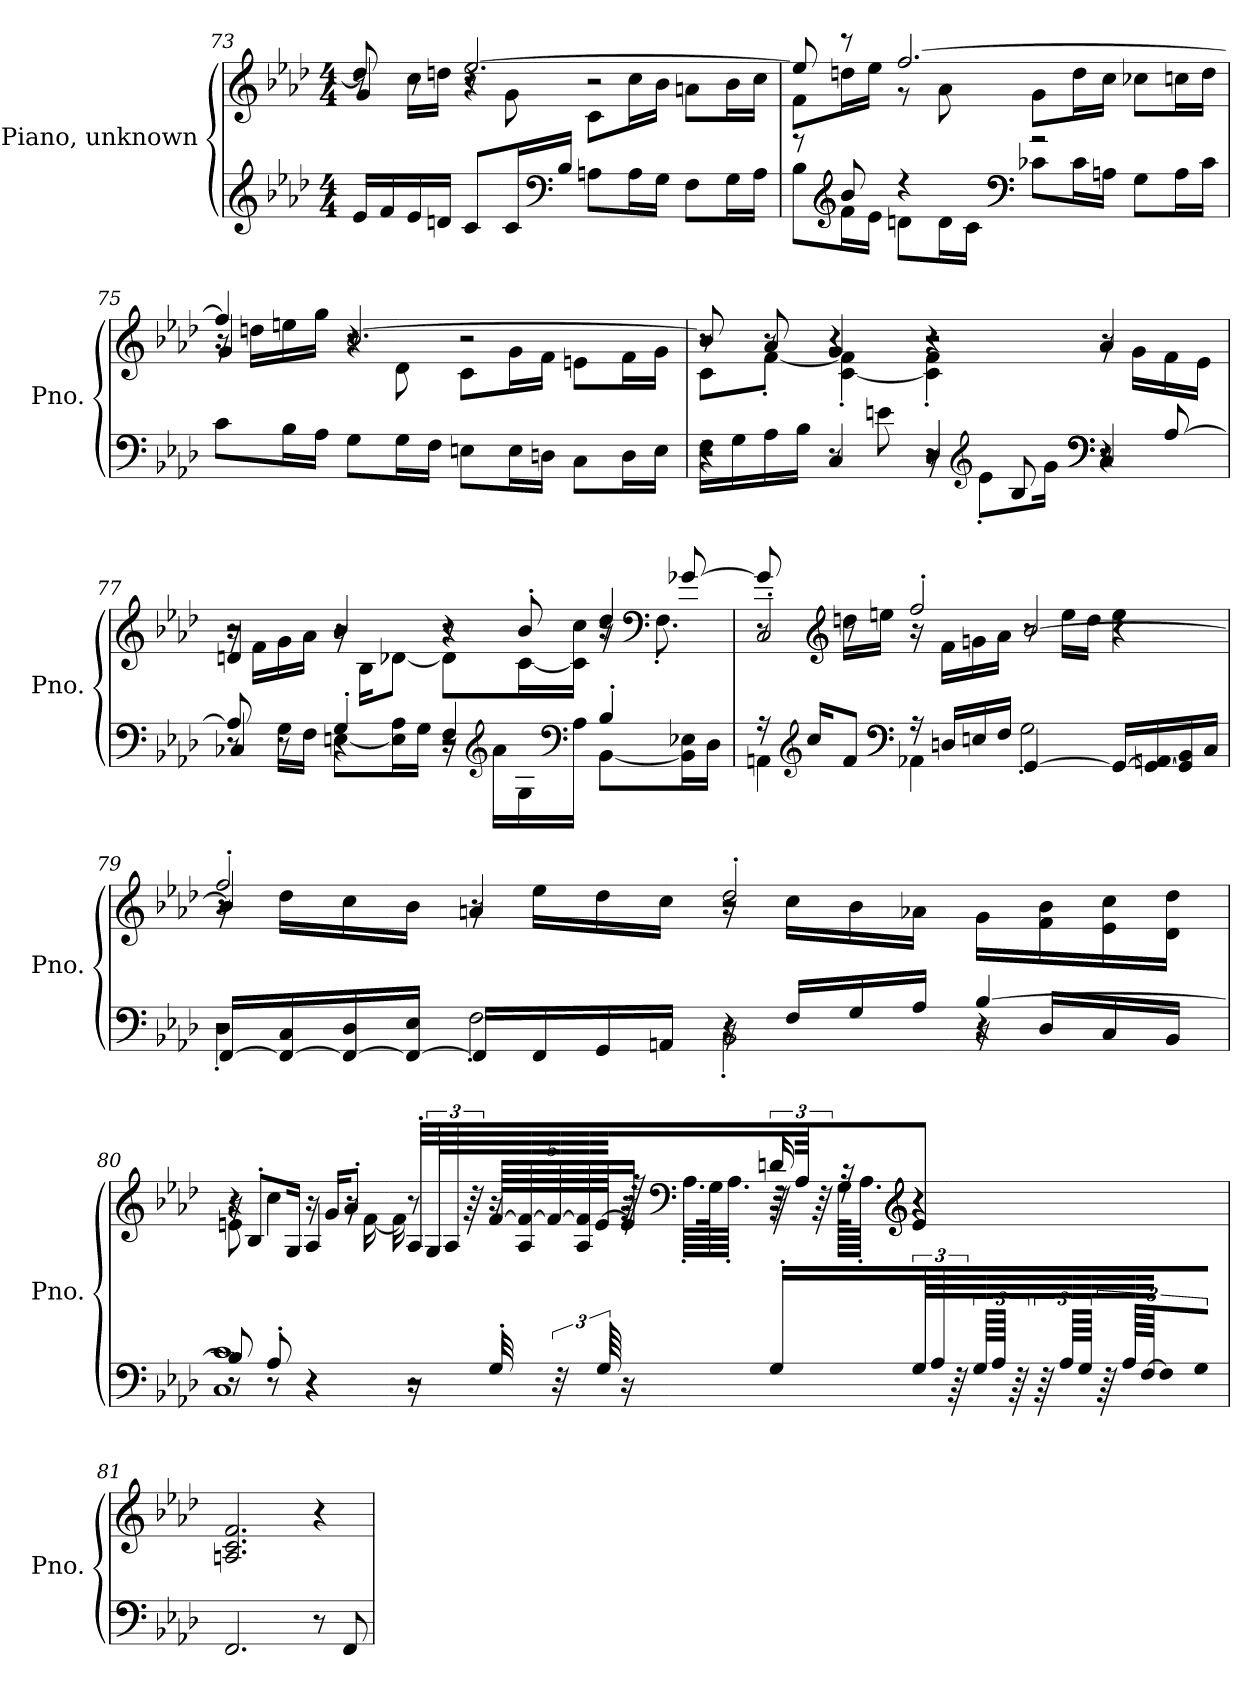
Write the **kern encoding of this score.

**kern	**kern
*part1	*part1
*staff2	*staff1
*I"Piano, unknown	*
*I'Pno.	*
!!LO:LB:g=z
*clefG2	*clefG2
*k[b-e-a-d-]	*k[b-e-a-d-]
*M4/4	*M4/4
=73	=73
*	*^
*	*	*^
16e-/LL	8dd/]	8r	4g/
16f/	.	.	.
16e-/	8r	16cc\LL	.
16dn/JJ	.	16ddn\JJ	.
8c/L	[2.ee-/	8r	4r
16c/L	.	8g\	.
*clefF4	*	*	*
16B-/JJ	.	.	.
8An\L	.	8c\L	2r
16A\L	.	16cc\L	.
16G\JJ	.	16b-\JJ	.
8F\L	.	8an\L	.
16G\L	.	16b-\L	.
16A\JJ	.	16cc\JJ	.
*	*	*v	*v
=74	=74	=74
*^	*	*
8r	8B-\L	8ee-/]	8f\L
*clefG2	*	*	*
8b-/	16f\L	8r	16ddn\L
.	16e-\JJ	.	16ee-\JJ
4r	8dn\L	[2.ff/	8r
.	16d\L	.	8a-\
.	16c\JJ	.	.
*clefF4	*	*	*
2r	8c-X\L	.	8g\L
.	16c-\L	.	16dd\L
.	16An\JJ	.	16cc\JJ
.	8G\L	.	8cc-X\L
.	16A\L	.	16ccn\L
.	16c-\JJ	.	16dd\JJ
*v	*v	*	*
!!LO:LB:g=z
=75	=75	=75
*	*	*^
8c\L	4ff/]	16r	4g/
.	.	16ddn\LL	.
16B-\L	.	16een\	.
16A-\JJ	.	16gg\JJ	.
8G\L	4r	8r	[2.b-/
16G\L	.	8d-\	.
16F\JJ	.	.	.
8En\L	2r	8c\L	.
16E\L	.	16g\L	.
16Dn\JJ	.	16f\JJ	.
8C\L	.	8en\L	.
16D\L	.	16f\L	.
16E\JJ	.	16g\JJ	.
=76	=76	=76	=76
*^	*	*	*
*	*^	*	*	*
2r	16F\LL	4r	8r	8c\L	8b-/]
.	16G\	.	.	.	.
.	16A-\	.	8a-/	[8f'\J	8r
.	16B-\JJ	.	.	.	.
.	8r	4C/	4g/	[4c\' 4f\]'	4r
.	8en\	.	.	.	.
8r	16r	4D-/	4r	4c\]' 4f\'	2r
*clefG2	*	*	*	*	*
.	8e'\L	.	.	.	.
8B-/	.	.	.	.	.
.	16g\Jk	.	.	.	.
*clefF4	*	*	*	*	*
8r	4r	4C/	4a-/	16r	.
.	.	.	.	16g\LL	.
[8A-/	.	.	.	16f\	.
.	.	.	.	16e-\JJ	.
!!LO:LB:g=z	!!	!!
=77	=77	=77	=77	=77	=77
8A-/]	8r	4C-X/	2r	16r	4dn/
.	.	.	.	16f\LL	.
8r	16G\LL	.	.	16g\	.
.	16F\JJ	.	.	16a-\JJ	.
4r	[8En\L	4G'/	.	16r	4b-/
.	.	.	.	16B-\KL	.
.	16E\] 16A-\L	.	.	[8d-X\J	.
.	16G\JJ	.	.	.	.
2r	16r	4F/	4r	8d-\L]	8r
*clefG2	*	*	*	*	*
.	16a-\LL	.	.	.	.
.	16G\	.	.	[16c\L	8b-'/
*clefF4	*	*	*	*	*
.	16A-\JJ	.	.	16c\] 16cc\JJ	.
.	[8BB-\L	4B-'/	8r	16r	4dd-/
*	*	*	*clefF4	*	*
.	.	.	.	8.F'\	.
.	16BB-\] 16E-X\L	.	[8g-X/	.	.
.	16D-\JJ	.	.	.	.
*	*v	*v	*	*	*
!!LO:PB:g=z	!!	!!
=78	=78	=78	=78	=78
16r	4AAn\	8g-/]	8r	2C'/
*clefG2	*	*	*	*
16cc/KL	.	.	.	.
*	*	*clefG2	*	*
8f/J	.	8r	16ddn\LL	.
.	.	.	16een\JJ	.
*clefF4	*	*	*	*
16r	4AA-X\	2ff'/	16r	.
16Dn/LL	.	.	16f\LL	.
16En/	.	.	16gn\	.
16F/JJ	.	.	16a-\JJ	.
[4GG/	2G'\	.	8r	[2b-/
.	.	.	16ee\LL	.
.	.	.	16dd\JJ	.
16GG/LL_	.	4r	4ee\	.
16GG/_ 16AAn/	.	.	.	.
16GG/] 16BB-/	.	.	.	.
16C/JJ	.	.	.	.
=79	=79	=79	=79	=79
*^	*^	*	*	*
2r	4D-'\	[16FF/LL	2r	2ff'/	16r	4b-/]
.	.	16FF/_ 16C/	.	.	16dd-\LL	.
.	.	16FF/_ 16D-/	.	.	16cc\	.
.	.	16FF/_ 16E-/JJ	.	.	16b-\JJ	.
.	2F'\	16FF/LL]	.	.	16r	4an/
.	.	16FF/	.	.	16ee-\LL	.
.	.	16GG/	.	.	16dd-\	.
.	.	16AAn/JJ	.	.	16cc\JJ	.
4r	.	16r	2BB-'\	2r	16r	2dd-'/
.	.	16F/LL	.	.	16cc\LL	.
.	.	16G/	.	.	16b-\	.
.	.	16A-/JJ	.	.	16a-X\JJ	.
[4B-/	4r	16r	.	.	16g\LL	.
.	.	16D-/LL	.	.	16f\ 16b-\	.
.	.	16C/	.	.	16e-\ 16cc\	.
.	.	16BB-/JJ	.	.	16d-\ 16dd-\JJ	.
*	*	*v	*v	*	*	*
!!LO:LB:g=z	!!	!!
=80	=80	=80	=80	=80	=80
8B-/]	1C 1c	8r	16r	8en\	4r
.	.	.	8B-'/L	.	.
8r	.	8A-'/	.	4cc\	.
.	.	.	16G/Jk	.	.
4r	.	4r	16r	.	4A-/
.	.	.	16g/KL	.	.
.	.	.	8a-'/J	16r	.
.	.	.	.	[16f\	.
2r	.	16r	32A-'/LLL	16f\]	8r
.	.	.	96G/L	.	.
.	.	.	96A-/JJJJ	.	.
.	.	.	96r	.	.
*	*	*	*Xbrackettup	*	*
.	.	32G'/	[80f/LLLL	16r	.
.	.	.	80A-/ 80f/_	.	.
.	.	.	80f/_	.	.
.	.	48r	.	.	.
.	.	.	80A-/ 80f/]	.	.
.	.	.	[80e/JJ	.	.
.	.	96G/	.	.	.
.	.	16r	16e/JJ]	128r	16r
*	*	*	*clefF4	*	*
.	.	.	.	64.A-'\LLLL	.
.	.	.	.	128G\K	.
.	.	.	.	64.A-'\JJJJ	.
*	*	*	*brackettup	*	*
.	.	16G'/LL	96r	32r	16dn/
.	.	.	96A-/	.	.
.	.	.	96r	.	.
.	.	.	32r	128G\KLLLL	.
.	.	.	.	64.A-'\JJJJ	.
*	*	*	*clefG2	*	*
.	.	96G/LL	4e/	4r	4r
.	.	96A-/JJJJ	.	.	.
.	.	96r	.	.	.
.	.	96G/LLLL	.	.	.
.	.	96A-/JJJJ	.	.	.
.	.	96r	.	.	.
.	.	96r	.	.	.
.	.	96A-/LLLL	.	.	.
.	.	96G/JJJJ	.	.	.
.	.	96r	.	.	.
.	.	96A-/LLLL	.	.	.
.	.	[96F/JJ	.	.	.
.	.	16F/]	.	.	.
.	.	16G/JJ	.	.	.
*v	*v	*v	*	*	*
*	*v	*v	*v
!!LO:LB:g=z
=81	=81
2.FF/	2.An/ 2.c/ 2.f/
8r	4r
8FF/	.
=	=
*-	*-
